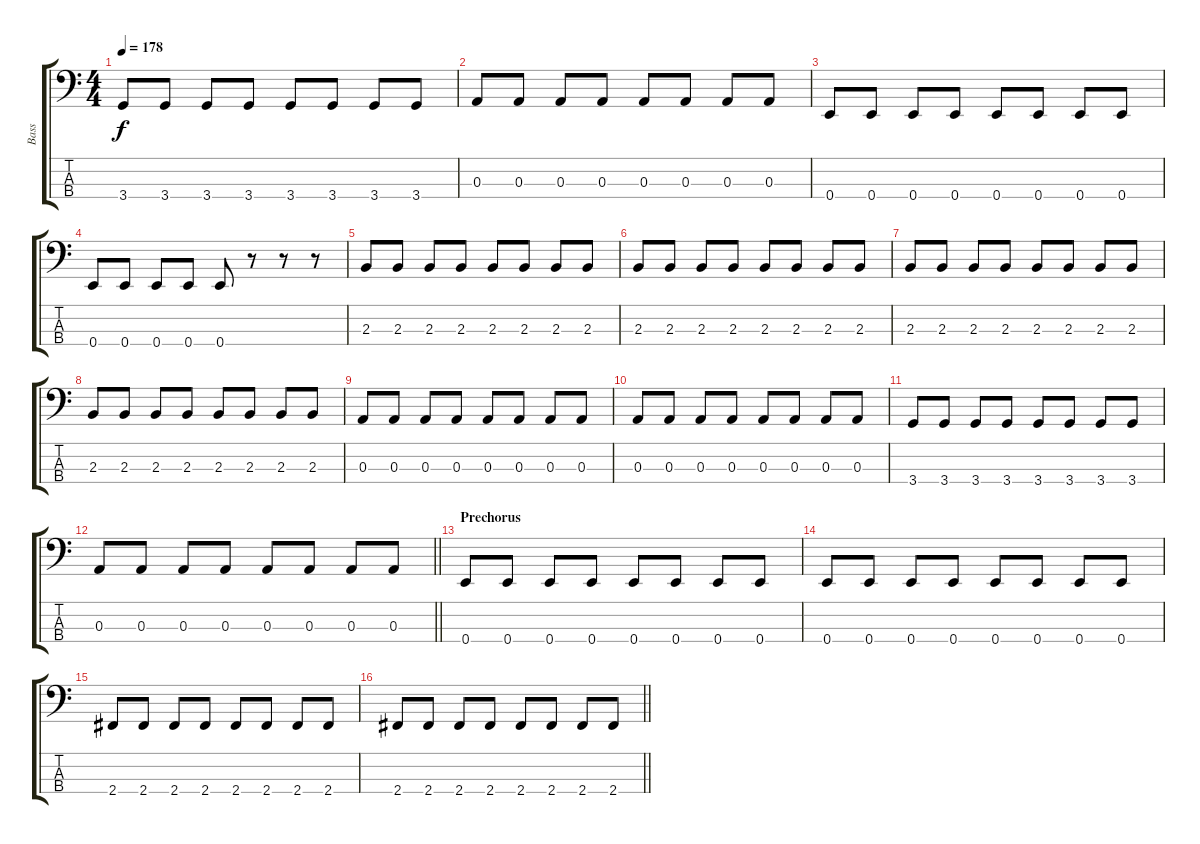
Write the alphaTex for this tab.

\track ("Bass                " "Bass      ") {instrument electricbassfinger}
\staff {score tabs}
\tuning (G2 D2 A1 E1) {hide}
\ts (4 4)
\tempo 178
\clef f4
\ks c
3.4.8{dy f} 3.4.8 3.4.8 3.4.8 3.4.8 3.4.8 3.4.8 3.4.8 |
0.3.8 0.3.8 0.3.8 0.3.8 0.3.8 0.3.8 0.3.8 0.3.8 |
0.4.8 0.4.8 0.4.8 0.4.8 0.4.8 0.4.8 0.4.8 0.4.8 |
0.4.8 0.4.8 0.4.8 0.4.8 0.4.8 r.8 r.8 r.8 |
2.3.8 2.3.8 2.3.8 2.3.8 2.3.8 2.3.8 2.3.8 2.3.8 |
2.3.8 2.3.8 2.3.8 2.3.8 2.3.8 2.3.8 2.3.8 2.3.8 |
2.3.8 2.3.8 2.3.8 2.3.8 2.3.8 2.3.8 2.3.8 2.3.8 |
2.3.8 2.3.8 2.3.8 2.3.8 2.3.8 2.3.8 2.3.8 2.3.8 |
0.3.8 0.3.8 0.3.8 0.3.8 0.3.8 0.3.8 0.3.8 0.3.8 |
0.3.8 0.3.8 0.3.8 0.3.8 0.3.8 0.3.8 0.3.8 0.3.8 |
3.4.8 3.4.8 3.4.8 3.4.8 3.4.8 3.4.8 3.4.8 3.4.8 |
\barLineRight lightlight
0.3.8 0.3.8 0.3.8 0.3.8 0.3.8 0.3.8 0.3.8 0.3.8 |
\section ("" "Prechorus")
0.4.8 0.4.8 0.4.8 0.4.8 0.4.8 0.4.8 0.4.8 0.4.8 |
0.4.8 0.4.8 0.4.8 0.4.8 0.4.8 0.4.8 0.4.8 0.4.8 |
2.4.8 2.4.8 2.4.8 2.4.8 2.4.8 2.4.8 2.4.8 2.4.8 |
\barLineRight lightlight
2.4.8 2.4.8 2.4.8 2.4.8 2.4.8 2.4.8 2.4.8 2.4.8
